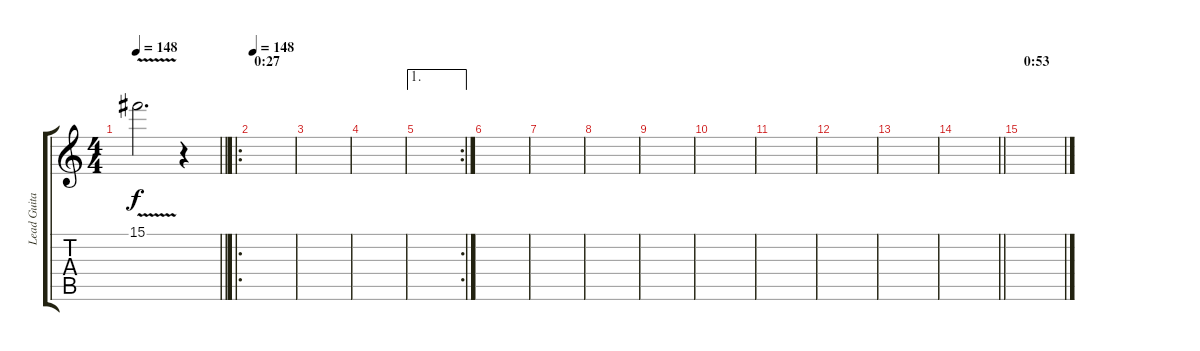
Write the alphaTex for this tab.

\track ("" "Lead Guita") {instrument overdrivenguitar}
\staff {score tabs}
\tuning (Eb4 Bb3 Gb3 Db3 Ab2 Eb2) {hide}
\ts (4 4)
\tempo 148
\clef g2
\barLineRight lightlight
\ks c
15.1{v}.2{d dy f} r.4 |
\ro
\section ("" "0:27")
\tempo 148
|
|
|
\ae 1
\rc 2
|
|
|
|
|
|
|
|
|
\barLineRight lightlight
|
\section ("" "0:53")
